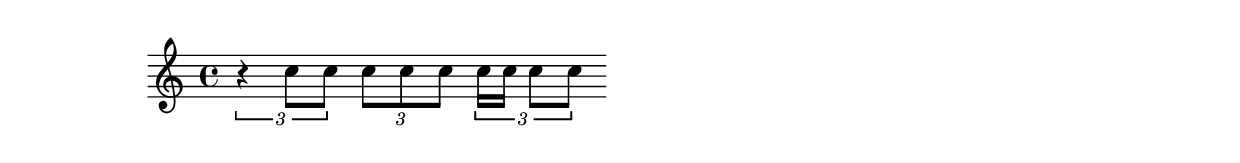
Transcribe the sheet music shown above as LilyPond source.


\version "2.7.13"
\header {

  texidoc = "In combination with a beam, the bracket of the tuplet
bracket is removed. This only happens if there is one beam, as long as
the bracket."

}
\layout { raggedright= ##t }

\context Voice\relative c'' {
  \times 2/3 { r  c8[ c8] }
  \times 2/3 {  c8[ c c] }
  \times 2/3 {  c16[ c16]  c8[ c8] }
}

